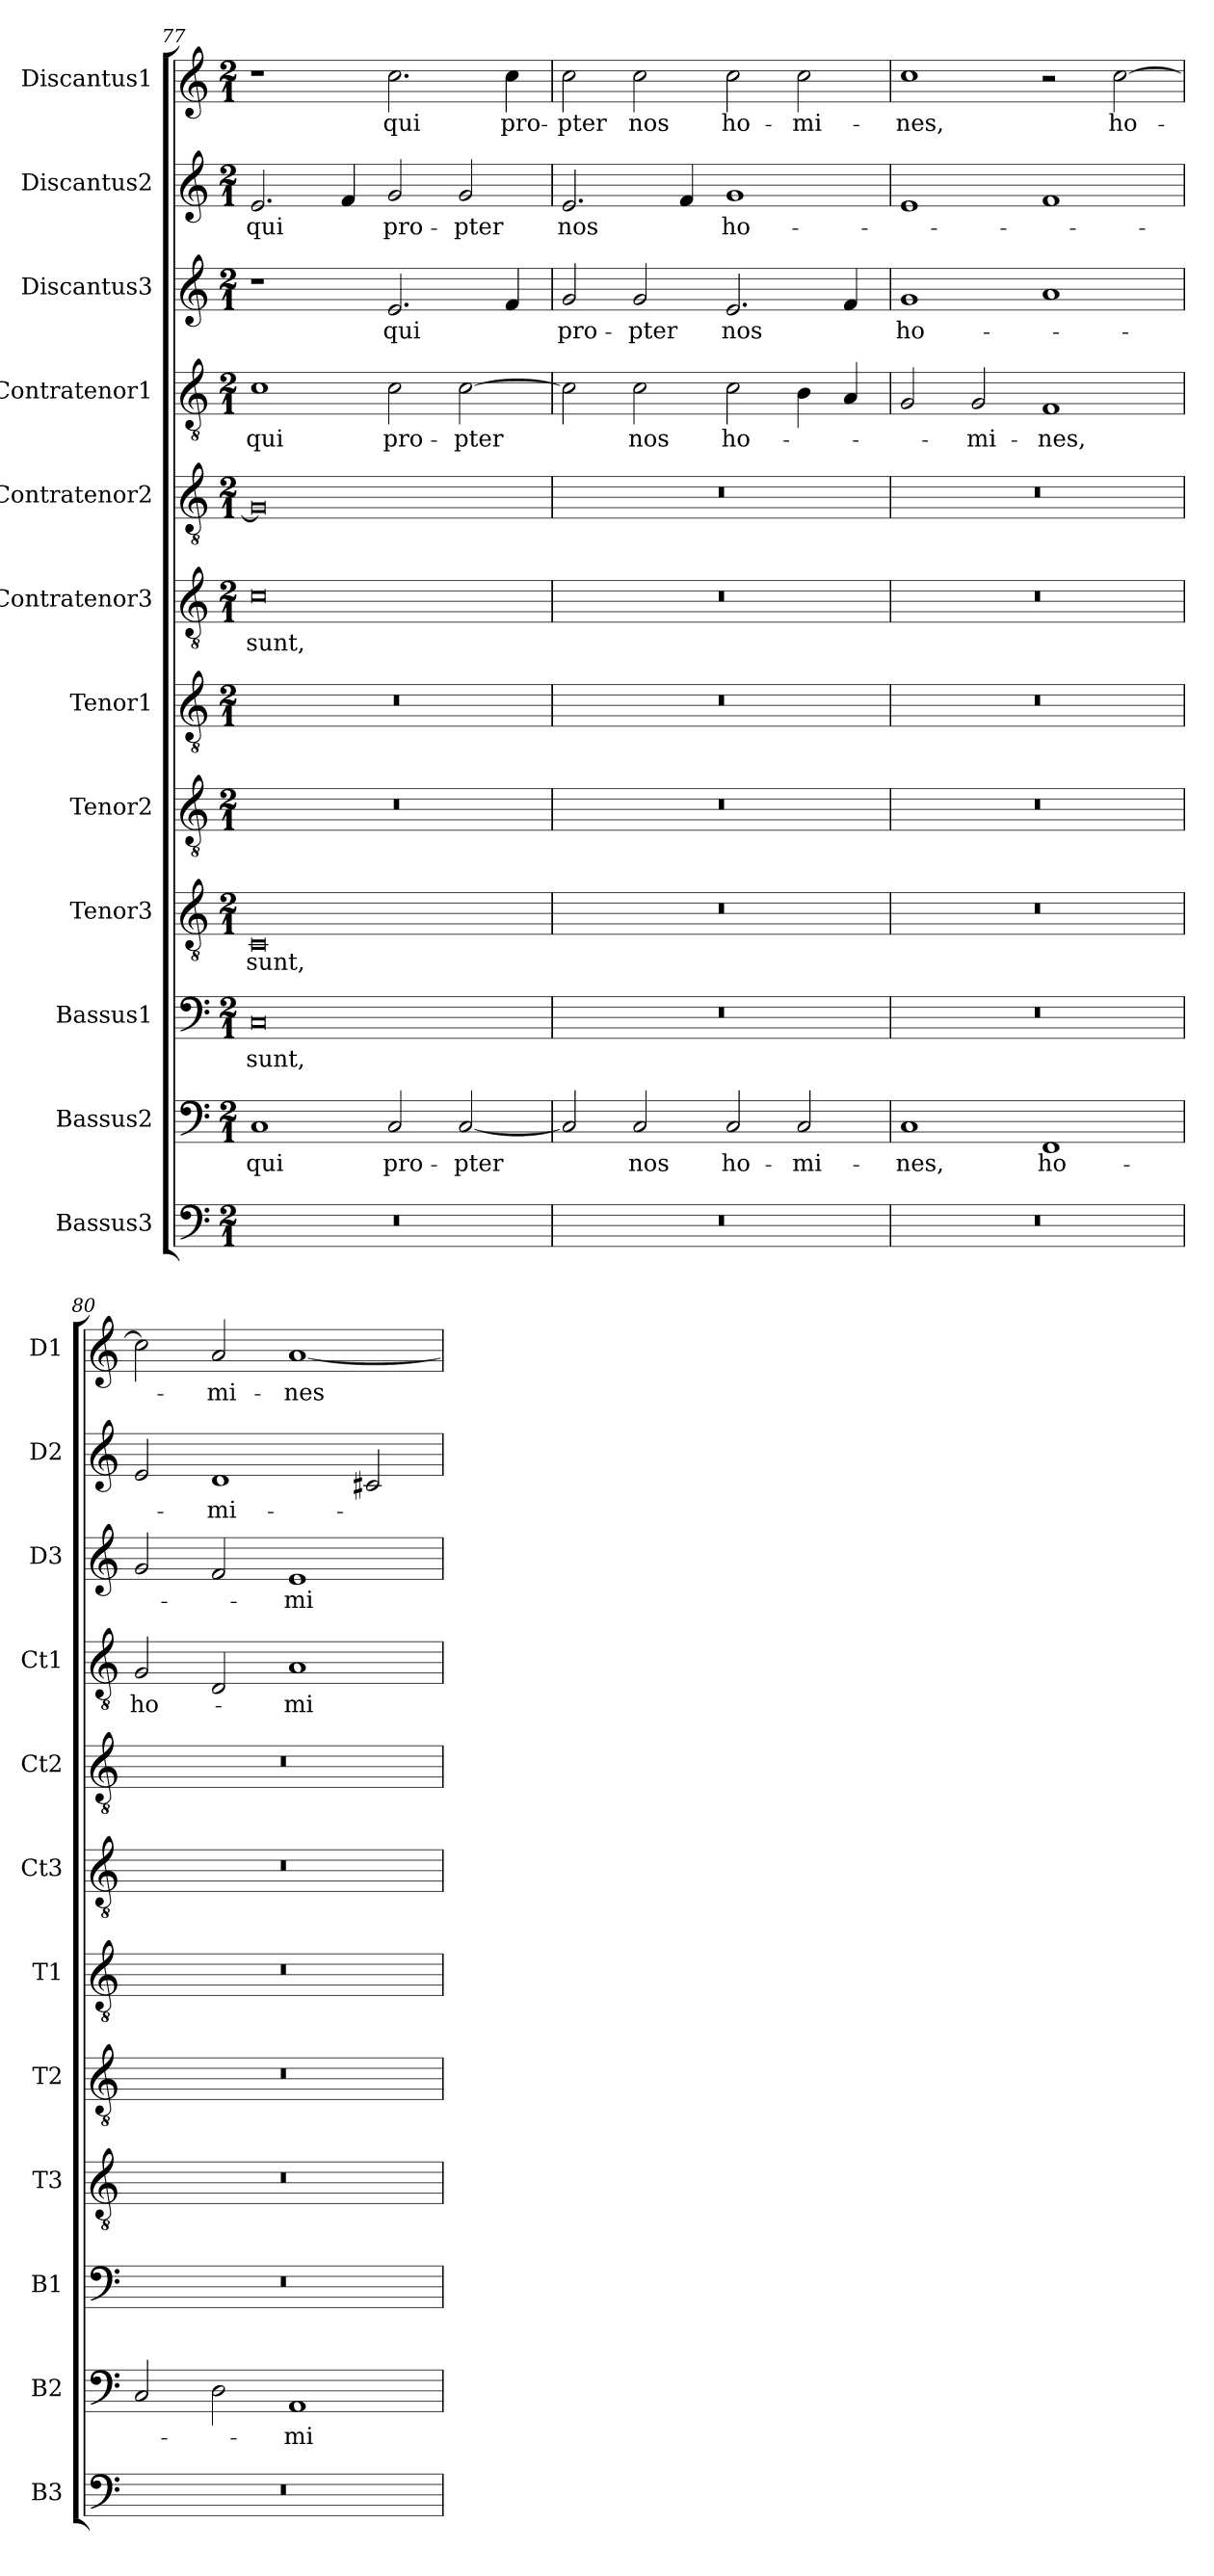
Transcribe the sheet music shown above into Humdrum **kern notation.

**kern	**kern	**text	**kern	**text	**kern	**text	**kern	**kern	**kern	**text	**kern	**kern	**text	**kern	**text	**kern	**text	**kern	**text
*part12	*part11	*part11	*part10	*part10	*part9	*part9	*part8	*part7	*part6	*part6	*part5	*part4	*part4	*part3	*part3	*part2	*part2	*part1	*part1
*staff12	*staff11	*staff11	*staff10	*staff10	*staff9	*staff9	*staff8	*staff7	*staff6	*staff6	*staff5	*staff4	*staff4	*staff3	*staff3	*staff2	*staff2	*staff1	*staff1
*I"Bassus3	*I"Bassus2	*	*I"Bassus1	*	*I"Tenor3	*	*I"Tenor2	*I"Tenor1	*I"Contratenor3	*	*I"Contratenor2	*I"Contratenor1	*	*I"Discantus3	*	*I"Discantus2	*	*I"Discantus1	*
*I'B3	*I'B2	*	*I'B1	*	*I'T3	*	*I'T2	*I'T1	*I'Ct3	*	*I'Ct2	*I'Ct1	*	*I'D3	*	*I'D2	*	*I'D1	*
*clefF4	*clefF4	*	*clefF4	*	*clefGv2	*	*clefGv2	*clefGv2	*clefGv2	*	*clefGv2	*clefGv2	*	*clefG2	*	*clefG2	*	*clefG2	*
*k[]	*k[]	*	*k[]	*	*k[]	*	*k[]	*k[]	*k[]	*	*k[]	*k[]	*	*k[]	*	*k[]	*	*k[]	*
*M2/1	*M2/1	*	*M2/1	*	*M2/1	*	*M2/1	*M2/1	*M2/1	*	*M2/1	*M2/1	*	*M2/1	*	*M2/1	*	*M2/1	*
=77	=77	=77	=77	=77	=77	=77	=77	=77	=77	=77	=77	=77	=77	=77	=77	=77	=77	=77	=77
0r	1C/	qui	0C/	sunt,	0C/	sunt,	0r	0r	0c\	sunt,	0G/]	1c\	qui	1r	.	2.e/	qui	1r	.
.	.	.	.	.	.	.	.	.	.	.	.	.	.	.	.	4f/	.	.	.
.	2C/	pro-	.	.	.	.	.	.	.	.	.	2c\	pro-	2.e/	qui	2g/	pro-	2.cc\	qui
.	[2C/	-pter	.	.	.	.	.	.	.	.	.	[2c\	-pter	.	.	2g/	-pter	.	.
.	.	.	.	.	.	.	.	.	.	.	.	.	.	4f/	.	.	.	4cc\	pro-
=78	=78	=78	=78	=78	=78	=78	=78	=78	=78	=78	=78	=78	=78	=78	=78	=78	=78	=78	=78
0r	2C/]	.	0r	.	0r	.	0r	0r	0r	.	0r	2c\]	.	2g/	pro-	2.e/	nos	2cc\	-pter
.	2C/	nos	.	.	.	.	.	.	.	.	.	2c\	nos	2g/	-pter	.	.	2cc\	nos
.	.	.	.	.	.	.	.	.	.	.	.	.	.	.	.	4f/	.	.	.
.	2C/	ho-	.	.	.	.	.	.	.	.	.	2c\	ho-	2.e/	nos	1g/	ho-	2cc\	ho-
.	2C/	-mi-	.	.	.	.	.	.	.	.	.	4B\	.	.	.	.	.	2cc\	-mi-
.	.	.	.	.	.	.	.	.	.	.	.	4A/	.	4f/	.	.	.	.	.
=79	=79	=79	=79	=79	=79	=79	=79	=79	=79	=79	=79	=79	=79	=79	=79	=79	=79	=79	=79
0r	1C/	-nes,	0r	.	0r	.	0r	0r	0r	.	0r	2G/	.	1g/	ho-	1e/	.	1cc\	-nes,
.	.	.	.	.	.	.	.	.	.	.	.	2G/	-mi-	.	.	.	.	.	.
.	1FF/	ho-	.	.	.	.	.	.	.	.	.	1F/	-nes,	1a/	.	1f/	.	2r	.
.	.	.	.	.	.	.	.	.	.	.	.	.	.	.	.	.	.	[2cc\	ho-
=80	=80	=80	=80	=80	=80	=80	=80	=80	=80	=80	=80	=80	=80	=80	=80	=80	=80	=80	=80
0r	2C/	.	0r	.	0r	.	0r	0r	0r	.	0r	2G/	ho-	2g/	.	2e/	.	2cc\]	.
.	2D\	.	.	.	.	.	.	.	.	.	.	2D/	.	2f/	.	1d/	-mi-	2a/	-mi-
.	1AA/	-mi-	.	.	.	.	.	.	.	.	.	1A/	-mi-	1e/	-mi-	.	.	[1a/	-nes
.	.	.	.	.	.	.	.	.	.	.	.	.	.	.	.	2c#X/	.	.	.
=	=	=	=	=	=	=	=	=	=	=	=	=	=	=	=	=	=	=	=
*-	*-	*-	*-	*-	*-	*-	*-	*-	*-	*-	*-	*-	*-	*-	*-	*-	*-	*-	*-
